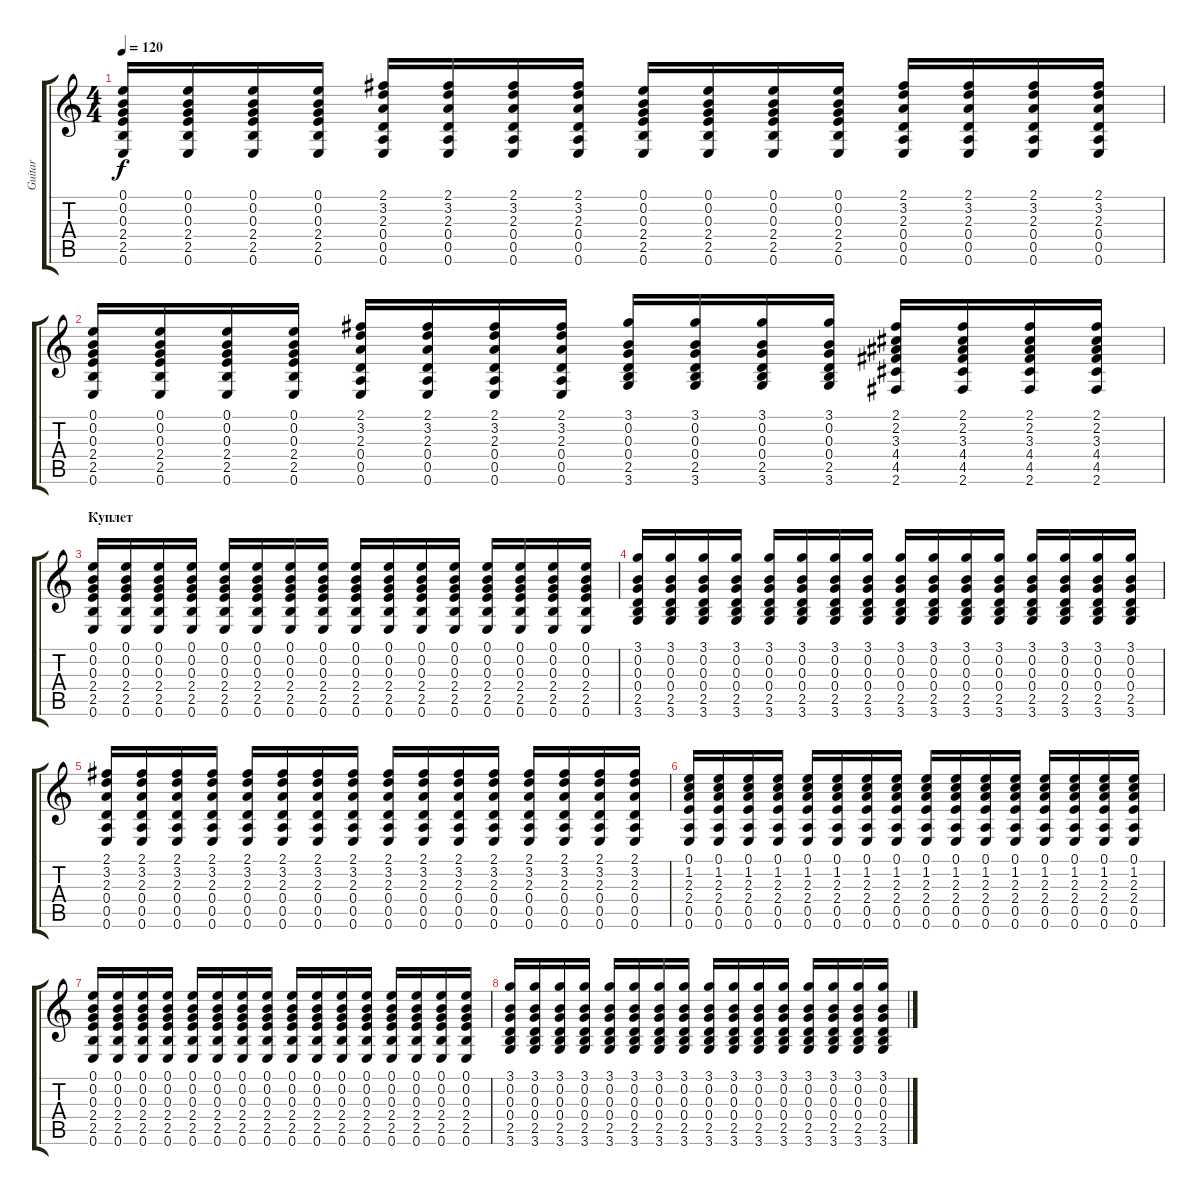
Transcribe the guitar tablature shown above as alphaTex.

\track ("Guitar" "Guitar") {instrument acousticguitarsteel}
\staff {score tabs}
\tuning (E4 B3 G3 D3 A2 E2) {hide}
\ts (4 4)
\tempo 120
\clef g2
\ks c
(0.1 0.2 0.3 2.4 2.5 0.6).16{dy f} (0.1 0.2 0.3 2.4 2.5 0.6).16 (0.1 0.2 0.3 2.4 2.5 0.6).16 (0.1 0.2 0.3 2.4 2.5 0.6).16 (2.1 3.2 2.3 0.4 0.5 0.6).16 (2.1 3.2 2.3 0.4 0.5 0.6).16 (2.1 3.2 2.3 0.4 0.5 0.6).16 (2.1 3.2 2.3 0.4 0.5 0.6).16 (0.1 0.2 0.3 2.4 2.5 0.6).16 (0.1 0.2 0.3 2.4 2.5 0.6).16 (0.1 0.2 0.3 2.4 2.5 0.6).16 (0.1 0.2 0.3 2.4 2.5 0.6).16 (2.1 3.2 2.3 0.4 0.5 0.6).16 (2.1 3.2 2.3 0.4 0.5 0.6).16 (2.1 3.2 2.3 0.4 0.5 0.6).16 (2.1 3.2 2.3 0.4 0.5 0.6).16 |
(0.1 0.2 0.3 2.4 2.5 0.6).16 (0.1 0.2 0.3 2.4 2.5 0.6).16 (0.1 0.2 0.3 2.4 2.5 0.6).16 (0.1 0.2 0.3 2.4 2.5 0.6).16 (2.1 3.2 2.3 0.4 0.5 0.6).16 (2.1 3.2 2.3 0.4 0.5 0.6).16 (2.1 3.2 2.3 0.4 0.5 0.6).16 (2.1 3.2 2.3 0.4 0.5 0.6).16 (3.1 0.2 0.3 0.4 2.5 3.6).16 (3.1 0.2 0.3 0.4 2.5 3.6).16 (3.1 0.2 0.3 0.4 2.5 3.6).16 (3.1 0.2 0.3 0.4 2.5 3.6).16 (2.1 2.2 3.3 4.4 4.5 2.6).16 (2.1 2.2 3.3 4.4 4.5 2.6).16 (2.1 2.2 3.3 4.4 4.5 2.6).16 (2.1 2.2 3.3 4.4 4.5 2.6).16 |
\section ("" "Куплет")
(0.1 0.2 0.3 2.4 2.5 0.6).16 (0.1 0.2 0.3 2.4 2.5 0.6).16 (0.1 0.2 0.3 2.4 2.5 0.6).16 (0.1 0.2 0.3 2.4 2.5 0.6).16 (0.1 0.2 0.3 2.4 2.5 0.6).16 (0.1 0.2 0.3 2.4 2.5 0.6).16 (0.1 0.2 0.3 2.4 2.5 0.6).16 (0.1 0.2 0.3 2.4 2.5 0.6).16 (0.1 0.2 0.3 2.4 2.5 0.6).16 (0.1 0.2 0.3 2.4 2.5 0.6).16 (0.1 0.2 0.3 2.4 2.5 0.6).16 (0.1 0.2 0.3 2.4 2.5 0.6).16 (0.1 0.2 0.3 2.4 2.5 0.6).16 (0.1 0.2 0.3 2.4 2.5 0.6).16 (0.1 0.2 0.3 2.4 2.5 0.6).16 (0.1 0.2 0.3 2.4 2.5 0.6).16 |
(3.1 0.2 0.3 0.4 2.5 3.6).16 (3.1 0.2 0.3 0.4 2.5 3.6).16 (3.1 0.2 0.3 0.4 2.5 3.6).16 (3.1 0.2 0.3 0.4 2.5 3.6).16 (3.1 0.2 0.3 0.4 2.5 3.6).16 (3.1 0.2 0.3 0.4 2.5 3.6).16 (3.1 0.2 0.3 0.4 2.5 3.6).16 (3.1 0.2 0.3 0.4 2.5 3.6).16 (3.1 0.2 0.3 0.4 2.5 3.6).16 (3.1 0.2 0.3 0.4 2.5 3.6).16 (3.1 0.2 0.3 0.4 2.5 3.6).16 (3.1 0.2 0.3 0.4 2.5 3.6).16 (3.1 0.2 0.3 0.4 2.5 3.6).16 (3.1 0.2 0.3 0.4 2.5 3.6).16 (3.1 0.2 0.3 0.4 2.5 3.6).16 (3.1 0.2 0.3 0.4 2.5 3.6).16 |
(2.1 3.2 2.3 0.4 0.5 0.6).16 (2.1 3.2 2.3 0.4 0.5 0.6).16 (2.1 3.2 2.3 0.4 0.5 0.6).16 (2.1 3.2 2.3 0.4 0.5 0.6).16 (2.1 3.2 2.3 0.4 0.5 0.6).16 (2.1 3.2 2.3 0.4 0.5 0.6).16 (2.1 3.2 2.3 0.4 0.5 0.6).16 (2.1 3.2 2.3 0.4 0.5 0.6).16 (2.1 3.2 2.3 0.4 0.5 0.6).16 (2.1 3.2 2.3 0.4 0.5 0.6).16 (2.1 3.2 2.3 0.4 0.5 0.6).16 (2.1 3.2 2.3 0.4 0.5 0.6).16 (2.1 3.2 2.3 0.4 0.5 0.6).16 (2.1 3.2 2.3 0.4 0.5 0.6).16 (2.1 3.2 2.3 0.4 0.5 0.6).16 (2.1 3.2 2.3 0.4 0.5 0.6).16 |
(0.1 1.2 2.3 2.4 0.5 0.6).16 (0.1 1.2 2.3 2.4 0.5 0.6).16 (0.1 1.2 2.3 2.4 0.5 0.6).16 (0.1 1.2 2.3 2.4 0.5 0.6).16 (0.1 1.2 2.3 2.4 0.5 0.6).16 (0.1 1.2 2.3 2.4 0.5 0.6).16 (0.1 1.2 2.3 2.4 0.5 0.6).16 (0.1 1.2 2.3 2.4 0.5 0.6).16 (0.1 1.2 2.3 2.4 0.5 0.6).16 (0.1 1.2 2.3 2.4 0.5 0.6).16 (0.1 1.2 2.3 2.4 0.5 0.6).16 (0.1 1.2 2.3 2.4 0.5 0.6).16 (0.1 1.2 2.3 2.4 0.5 0.6).16 (0.1 1.2 2.3 2.4 0.5 0.6).16 (0.1 1.2 2.3 2.4 0.5 0.6).16 (0.1 1.2 2.3 2.4 0.5 0.6).16 |
(0.1 0.2 0.3 2.4 2.5 0.6).16 (0.1 0.2 0.3 2.4 2.5 0.6).16 (0.1 0.2 0.3 2.4 2.5 0.6).16 (0.1 0.2 0.3 2.4 2.5 0.6).16 (0.1 0.2 0.3 2.4 2.5 0.6).16 (0.1 0.2 0.3 2.4 2.5 0.6).16 (0.1 0.2 0.3 2.4 2.5 0.6).16 (0.1 0.2 0.3 2.4 2.5 0.6).16 (0.1 0.2 0.3 2.4 2.5 0.6).16 (0.1 0.2 0.3 2.4 2.5 0.6).16 (0.1 0.2 0.3 2.4 2.5 0.6).16 (0.1 0.2 0.3 2.4 2.5 0.6).16 (0.1 0.2 0.3 2.4 2.5 0.6).16 (0.1 0.2 0.3 2.4 2.5 0.6).16 (0.1 0.2 0.3 2.4 2.5 0.6).16 (0.1 0.2 0.3 2.4 2.5 0.6).16 |
(3.1 0.2 0.3 0.4 2.5 3.6).16 (3.1 0.2 0.3 0.4 2.5 3.6).16 (3.1 0.2 0.3 0.4 2.5 3.6).16 (3.1 0.2 0.3 0.4 2.5 3.6).16 (3.1 0.2 0.3 0.4 2.5 3.6).16 (3.1 0.2 0.3 0.4 2.5 3.6).16 (3.1 0.2 0.3 0.4 2.5 3.6).16 (3.1 0.2 0.3 0.4 2.5 3.6).16 (3.1 0.2 0.3 0.4 2.5 3.6).16 (3.1 0.2 0.3 0.4 2.5 3.6).16 (3.1 0.2 0.3 0.4 2.5 3.6).16 (3.1 0.2 0.3 0.4 2.5 3.6).16 (3.1 0.2 0.3 0.4 2.5 3.6).16 (3.1 0.2 0.3 0.4 2.5 3.6).16 (3.1 0.2 0.3 0.4 2.5 3.6).16 (3.1 0.2 0.3 0.4 2.5 3.6).16
